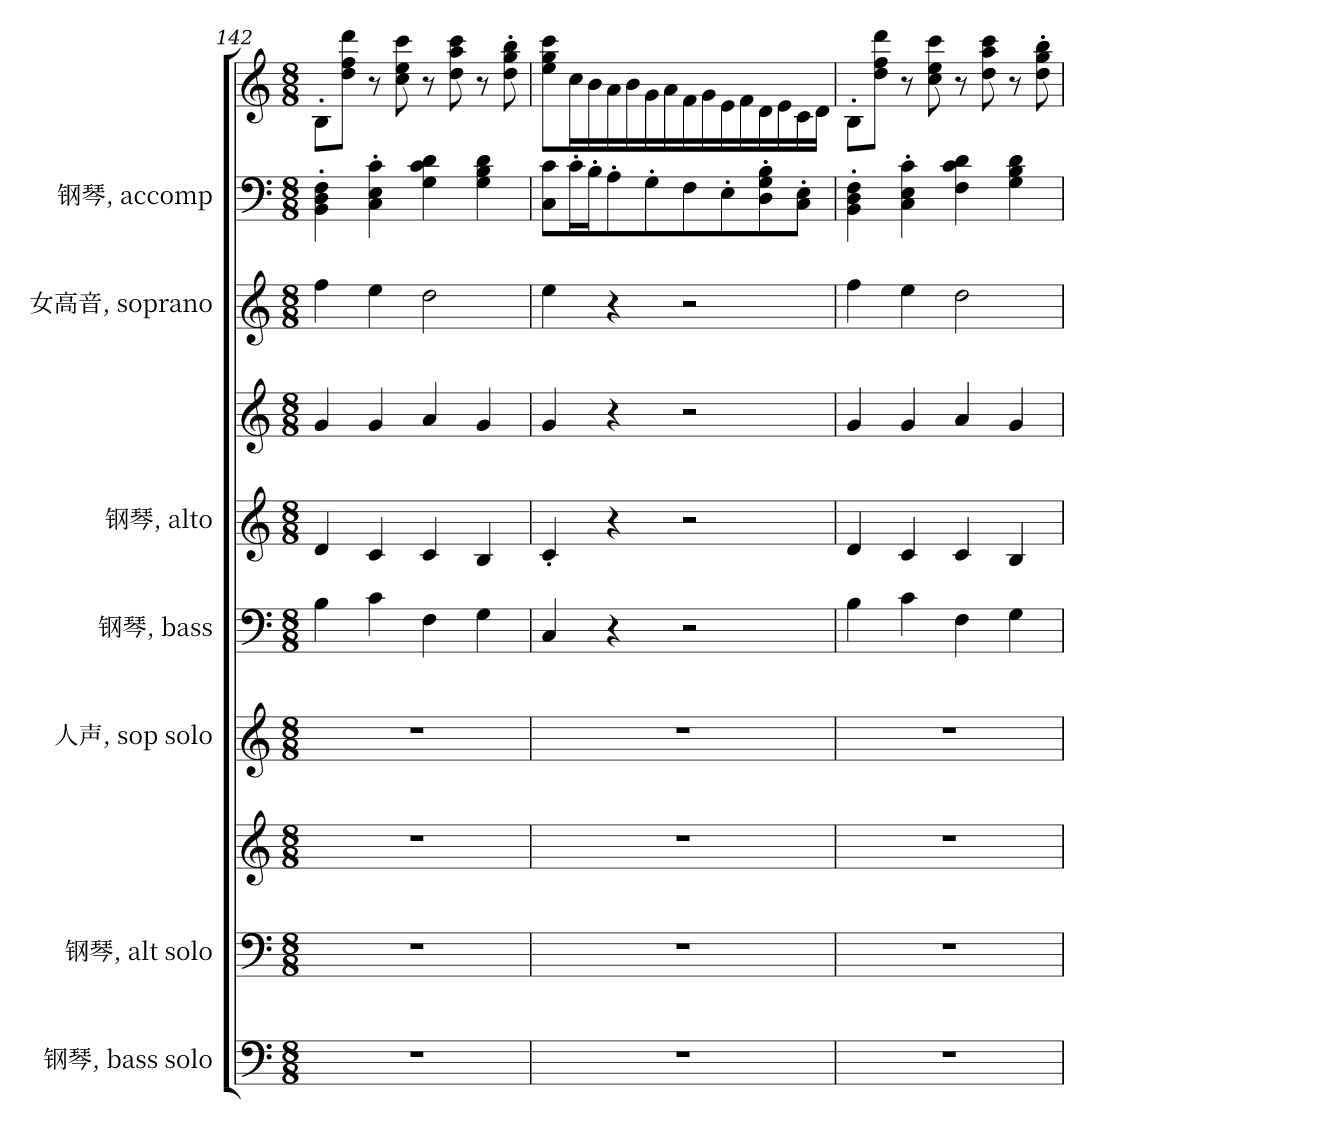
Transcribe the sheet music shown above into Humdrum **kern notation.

**kern	**kern	**kern	**kern	**kern	**kern	**kern	**kern	**kern	**kern
*part7	*part6	*part6	*part5	*part4	*part3	*part3	*part2	*part1	*part1
*staff10	*staff9	*staff8	*staff7	*staff6	*staff5	*staff4	*staff3	*staff2	*staff1
*I"钢琴, bass solo	*I"钢琴, alt solo	*	*I"人声, sop solo	*I"钢琴, bass	*I"钢琴, alto	*	*I"女高音, soprano	*I"钢琴, accomp	*
*	*	*	*	*	*	*	*I'S.	*	*
*clefF4	*clefF4	*clefG2	*clefG2	*clefF4	*clefG2	*clefG2	*clefG2	*clefF4	*clefG2
*k[]	*k[]	*k[]	*k[]	*k[]	*k[]	*k[]	*k[]	*k[]	*k[]
*M8/8	*M8/8	*M8/8	*M8/8	*M8/8	*M8/8	*M8/8	*M8/8	*M8/8	*M8/8
=142	=142	=142	=142	=142	=142	=142	=142	=142	=142
1r	1r	1r	1r	4B\	4d/	4g/	4ff\	4BB\' 4D\' 4F\'	8B'\L
.	.	.	.	.	.	.	.	.	8dd\ 8ff\ 8ddd\J
.	.	.	.	4c\	4c/	4g/	4ee\	4C\' 4E\' 4c\'	8r
.	.	.	.	.	.	.	.	.	8cc\ 8ee\ 8ccc\
.	.	.	.	4F\	4c/	4a/	2dd\	4G\ 4c\ 4d\	8r
.	.	.	.	.	.	.	.	.	8dd\ 8aa\ 8ccc\
.	.	.	.	4G\	4B/	4g/	.	4G\ 4B\ 4d\	8r
.	.	.	.	.	.	.	.	.	8dd\' 8gg\' 8bb\'
!!LO:PB:g=z
=143	=143	=143	=143	=143	=143	=143	=143	=143	=143
1r	1r	1r	1r	4C/	4c'/	4g/	4ee\	8C\ 8c\L	8ee\ 8gg\ 8ccc\L
.	.	.	.	.	.	.	.	16c'\L	16cc\L
.	.	.	.	.	.	.	.	16B'\J	16b\
.	.	.	.	4r	4r	4r	4r	8A'\	16a\
.	.	.	.	.	.	.	.	.	16b\
.	.	.	.	.	.	.	.	8G'\	16g\
.	.	.	.	.	.	.	.	.	16a\
.	.	.	.	2r	2r	2r	2r	8F\	16f\
.	.	.	.	.	.	.	.	.	16g\
.	.	.	.	.	.	.	.	8E'\	16e\
.	.	.	.	.	.	.	.	.	16f\
.	.	.	.	.	.	.	.	8D\' 8G\' 8B\'	16d\
.	.	.	.	.	.	.	.	.	16e\
.	.	.	.	.	.	.	.	8C\' 8E\'J	16c\
.	.	.	.	.	.	.	.	.	16d\JJ
=144	=144	=144	=144	=144	=144	=144	=144	=144	=144
1r	1r	1r	1r	4B\	4d/	4g/	4ff\	4BB\' 4D\' 4F\'	8B'\L
.	.	.	.	.	.	.	.	.	8dd\ 8ff\ 8ddd\J
.	.	.	.	4c\	4c/	4g/	4ee\	4C\' 4E\' 4c\'	8r
.	.	.	.	.	.	.	.	.	8cc\ 8ee\ 8ccc\
.	.	.	.	4F\	4c/	4a/	2dd\	4F\ 4c\ 4d\	8r
.	.	.	.	.	.	.	.	.	8dd\ 8aa\ 8ccc\
.	.	.	.	4G\	4B/	4g/	.	4G\ 4B\ 4d\	8r
.	.	.	.	.	.	.	.	.	8dd\' 8gg\' 8bb\'
=	=	=	=	=	=	=	=	=	=
*-	*-	*-	*-	*-	*-	*-	*-	*-	*-
